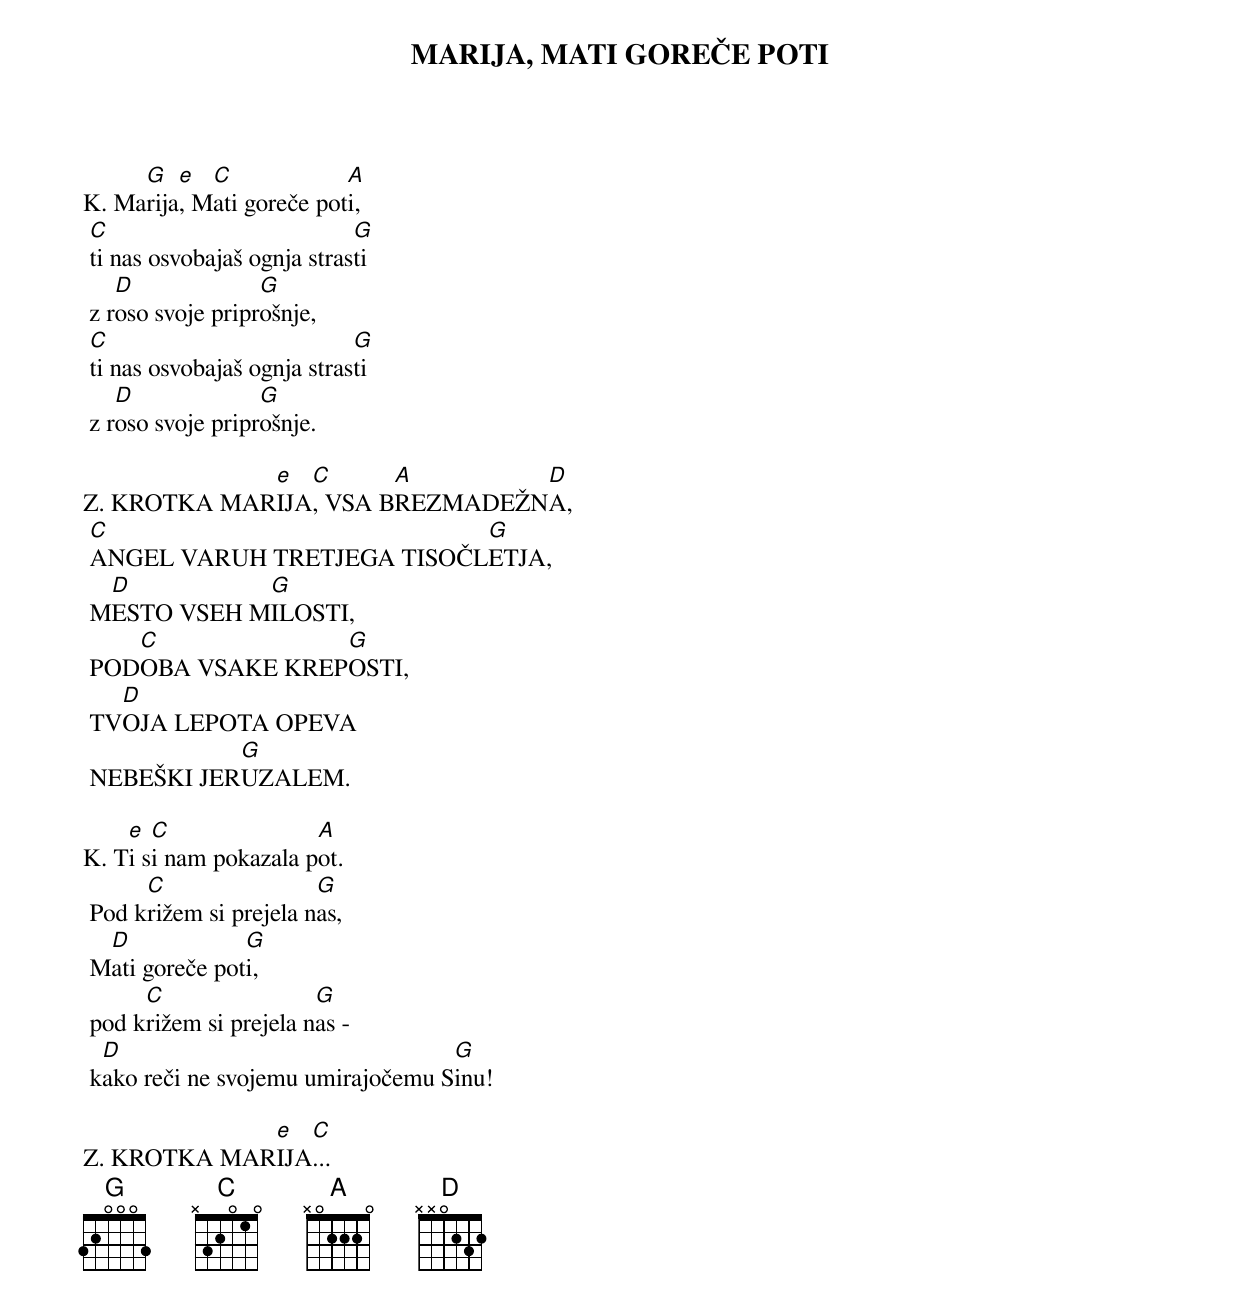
{title: MARIJA, MATI GOREČE POTI}

K.	Ma[G]rija[e], M[C]ati goreče pot[A]i,
	[C]ti nas osvobajaš ognja stras[G]ti
	z r[D]oso svoje pripr[G]ošnje,
	[C]ti nas osvobajaš ognja stras[G]ti
	z r[D]oso svoje pripr[G]ošnje.

Z.	KROTKA MAR[e]IJA[C], VSA B[A]REZMADEŽN[D]A,
	[C]ANGEL VARUH TRETJEGA TISOČL[G]ETJA,
	M[D]ESTO VSEH M[G]ILOSTI,
	POD[C]OBA VSAKE KREP[G]OSTI,
	TV[D]OJA LEPOTA OPEVA
	NEBEŠKI JER[G]UZALEM.

K.	T[e]i s[C]i nam pokazala p[A]ot.
	Pod k[C]rižem si prejela n[G]as,
	M[D]ati goreče pot[G]i,
	pod k[C]rižem si prejela n[G]as -
	k[D]ako reči ne svojemu umirajočemu S[G]inu!

Z.	KROTKA MAR[e]IJA[C]...
